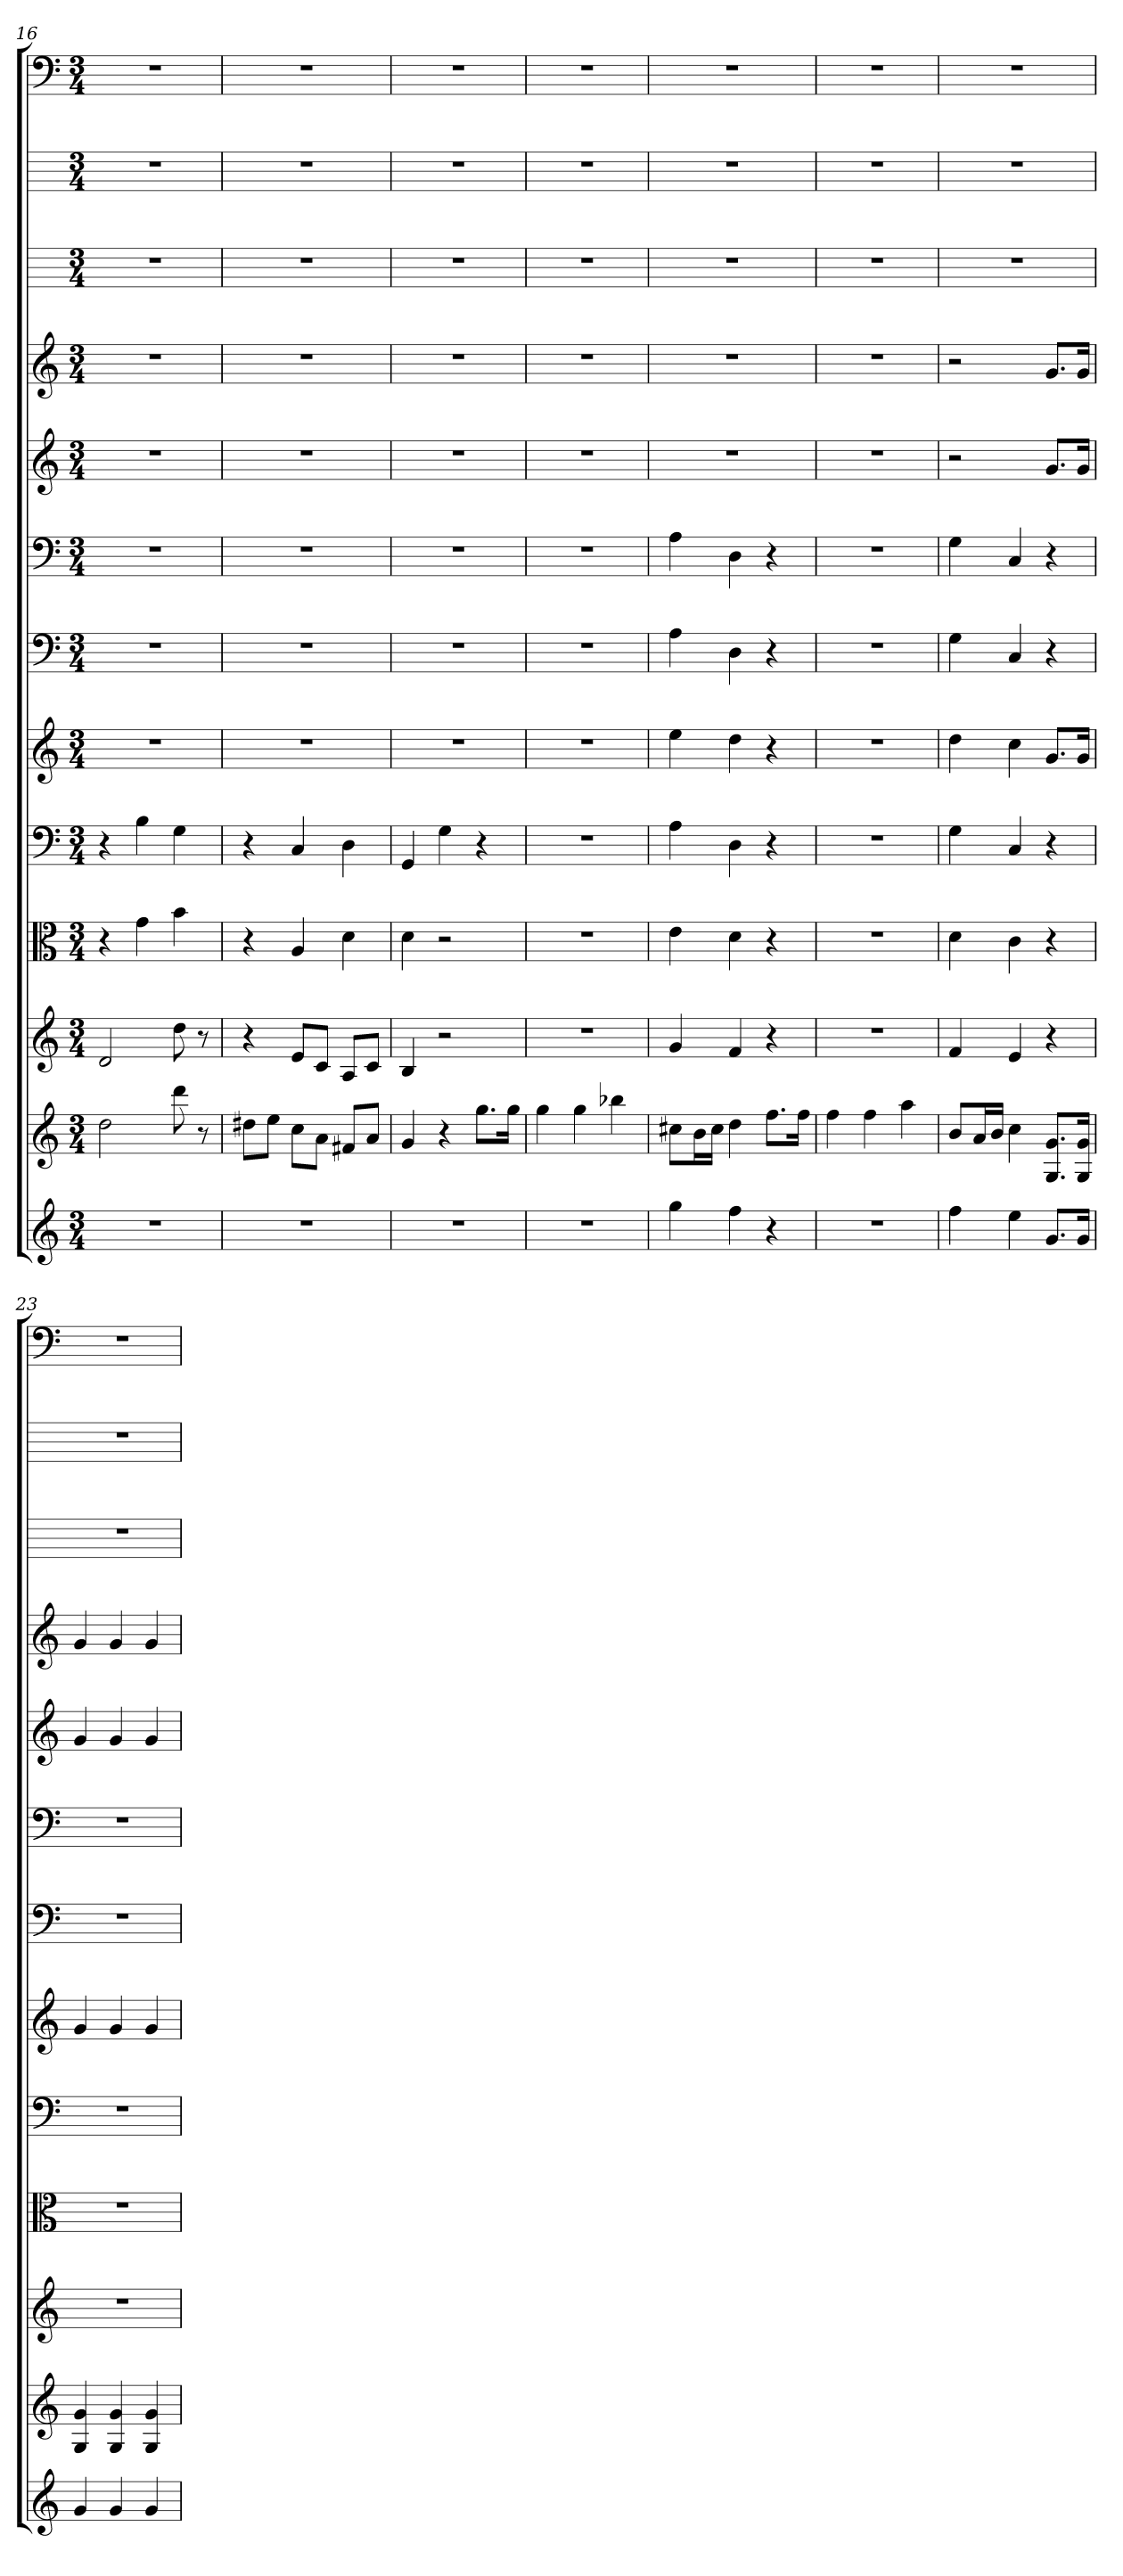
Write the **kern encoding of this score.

**kern	**kern	**kern	**kern	**kern	**kern	**kern	**kern	**kern	**kern	**kern	**kern	**kern
*part13	*part12	*part11	*part10	*part9	*part8	*part7	*part6	*part5	*part4	*part3	*part2	*part1
*staff13	*staff12	*staff11	*staff10	*staff9	*staff8	*staff7	*staff6	*staff5	*staff4	*staff3	*staff2	*staff1
*	*	*	*clefC3	*clefF4	*	*clefF4	*clefF4	*	*	*	*	*clefF4
*k[]	*k[]	*k[]	*k[]	*k[]	*k[]	*k[]	*k[]	*k[]	*k[]	*k[]	*k[]	*k[]
*C:	*C:	*C:	*C:	*C:	*C:	*C:	*C:	*C:	*C:	*C:	*C:	*C:
*M3/4	*M3/4	*M3/4	*M3/4	*M3/4	*M3/4	*M3/4	*M3/4	*M3/4	*M3/4	*M3/4	*M3/4	*M3/4
=16	=16	=16	=16	=16	=16	=16	=16	=16	=16	=16	=16	=16
2.r	2dd	2d	4r	4r	2.r	2.r	2.r	2.r	2.r	2.r	2.r	2.r
.	.	.	4g	4B	.	.	.	.	.	.	.	.
.	8ddd	8dd	4b	4G	.	.	.	.	.	.	.	.
.	8r	8r	.	.	.	.	.	.	.	.	.	.
=17	=17	=17	=17	=17	=17	=17	=17	=17	=17	=17	=17	=17
2.r	8dd#XL	4r	4r	4r	2.r	2.r	2.r	2.r	2.r	2.r	2.r	2.r
.	8eeJ	.	.	.	.	.	.	.	.	.	.	.
.	8ccL	8eL	4A	4C	.	.	.	.	.	.	.	.
.	8aJ	8cJ	.	.	.	.	.	.	.	.	.	.
.	8f#XL	8AL	4d	4D	.	.	.	.	.	.	.	.
.	8aJ	8cJ	.	.	.	.	.	.	.	.	.	.
=18	=18	=18	=18	=18	=18	=18	=18	=18	=18	=18	=18	=18
2.r	4g	4B	4d	4GG	2.r	2.r	2.r	2.r	2.r	2.r	2.r	2.r
.	4r	2r	2r	4G	.	.	.	.	.	.	.	.
.	8.ggL	.	.	4r	.	.	.	.	.	.	.	.
.	16ggJk	.	.	.	.	.	.	.	.	.	.	.
=19	=19	=19	=19	=19	=19	=19	=19	=19	=19	=19	=19	=19
2.r	4gg	2.r	2.r	2.r	2.r	2.r	2.r	2.r	2.r	2.r	2.r	2.r
.	4gg	.	.	.	.	.	.	.	.	.	.	.
.	4bb-X	.	.	.	.	.	.	.	.	.	.	.
=20	=20	=20	=20	=20	=20	=20	=20	=20	=20	=20	=20	=20
4gg	8cc#XL	4g	4e	4A	4ee	4A	4A	2.r	2.r	2.r	2.r	2.r
.	16bL	.	.	.	.	.	.	.	.	.	.	.
.	16cc#JJ	.	.	.	.	.	.	.	.	.	.	.
4ff	4dd	4f	4d	4D	4dd	4D	4D	.	.	.	.	.
4r	8.ffL	4r	4r	4r	4r	4r	4r	.	.	.	.	.
.	16ffJk	.	.	.	.	.	.	.	.	.	.	.
=21	=21	=21	=21	=21	=21	=21	=21	=21	=21	=21	=21	=21
2.r	4ff	2.r	2.r	2.r	2.r	2.r	2.r	2.r	2.r	2.r	2.r	2.r
.	4ff	.	.	.	.	.	.	.	.	.	.	.
.	4aa	.	.	.	.	.	.	.	.	.	.	.
=22	=22	=22	=22	=22	=22	=22	=22	=22	=22	=22	=22	=22
4ff	8bL	4f	4d	4G	4dd	4G	4G	2r	2r	2.r	2.r	2.r
.	16aL	.	.	.	.	.	.	.	.	.	.	.
.	16bJJ	.	.	.	.	.	.	.	.	.	.	.
4ee	4cc	4e	4c	4C	4cc	4C	4C	.	.	.	.	.
8.gL	8.G 8.gL	4r	4r	4r	8.gL	4r	4r	8.gL	8.gL	.	.	.
16gJk	16G 16gJk	.	.	.	16gJk	.	.	16gJk	16gJk	.	.	.
=23	=23	=23	=23	=23	=23	=23	=23	=23	=23	=23	=23	=23
4g	4G 4g	2.r	2.r	2.r	4g	2.r	2.r	4g	4g	2.r	2.r	2.r
4g	4G 4g	.	.	.	4g	.	.	4g	4g	.	.	.
4g	4G 4g	.	.	.	4g	.	.	4g	4g	.	.	.
=	=	=	=	=	=	=	=	=	=	=	=	=
*-	*-	*-	*-	*-	*-	*-	*-	*-	*-	*-	*-	*-
